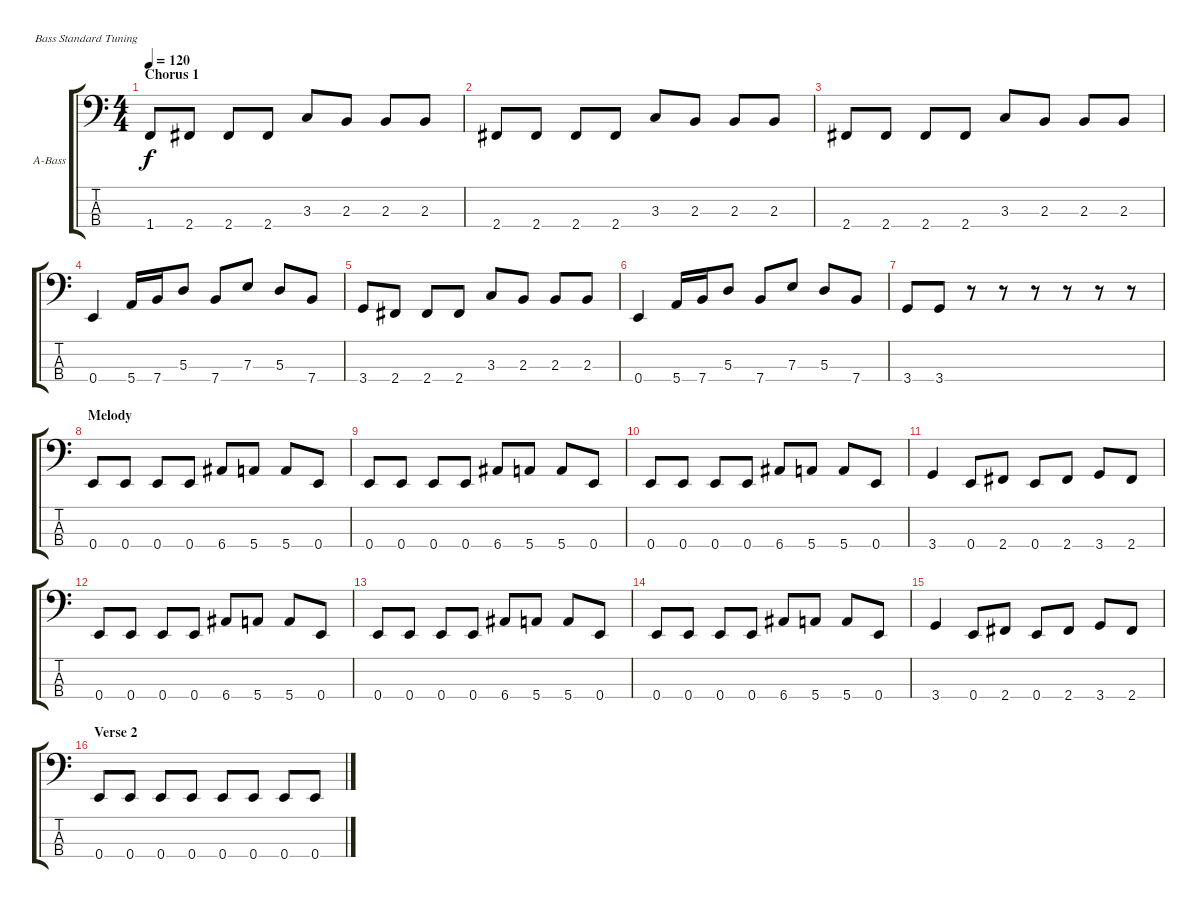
\bracketExtendMode groupsimilarinstruments
\firstSystemTrackNameOrientation horizontal
\otherSystemsTrackNameOrientation horizontal
\track ("Jason" "A-Bass") {instrument lead8bassandlead}
\staff {score tabs}
\tuning (G2 D2 A1 E1)
\displaytranspose 12
\ts (4 4)
\section ("" "Chorus 1")
\tempo 120
\clef f4
\ks c
1.4.8{dy f} 2.4.8 2.4.8 2.4.8 3.3.8 2.3.8 2.3.8 2.3.8 |
2.4.8 2.4.8 2.4.8 2.4.8 3.3.8 2.3.8 2.3.8 2.3.8 |
2.4.8 2.4.8 2.4.8 2.4.8 3.3.8 2.3.8 2.3.8 2.3.8 |
0.4.4 5.4.16 7.4.16 5.3.8 7.4.8 7.3.8 5.3.8 7.4.8 |
3.4.8 2.4.8 2.4.8 2.4.8 3.3.8 2.3.8 2.3.8 2.3.8 |
0.4.4 5.4.16 7.4.16 5.3.8 7.4.8 7.3.8 5.3.8 7.4.8 |
3.4.8 3.4.8 r.8 r.8 r.8 r.8 r.8 r.8 |
\section ("" "Melody")
0.4.8 0.4.8 0.4.8 0.4.8 6.4.8 5.4.8 5.4.8 0.4.8 |
0.4.8 0.4.8 0.4.8 0.4.8 6.4.8 5.4.8 5.4.8 0.4.8 |
0.4.8 0.4.8 0.4.8 0.4.8 6.4.8 5.4.8 5.4.8 0.4.8 |
3.4.4 0.4.8 2.4.8 0.4.8 2.4.8 3.4.8 2.4.8 |
0.4.8 0.4.8 0.4.8 0.4.8 6.4.8 5.4.8 5.4.8 0.4.8 |
0.4.8 0.4.8 0.4.8 0.4.8 6.4.8 5.4.8 5.4.8 0.4.8 |
0.4.8 0.4.8 0.4.8 0.4.8 6.4.8 5.4.8 5.4.8 0.4.8 |
3.4.4 0.4.8 2.4.8 0.4.8 2.4.8 3.4.8 2.4.8 |
\section ("" "Verse 2")
0.4.8 0.4.8 0.4.8 0.4.8 0.4.8 0.4.8 0.4.8 0.4.8
